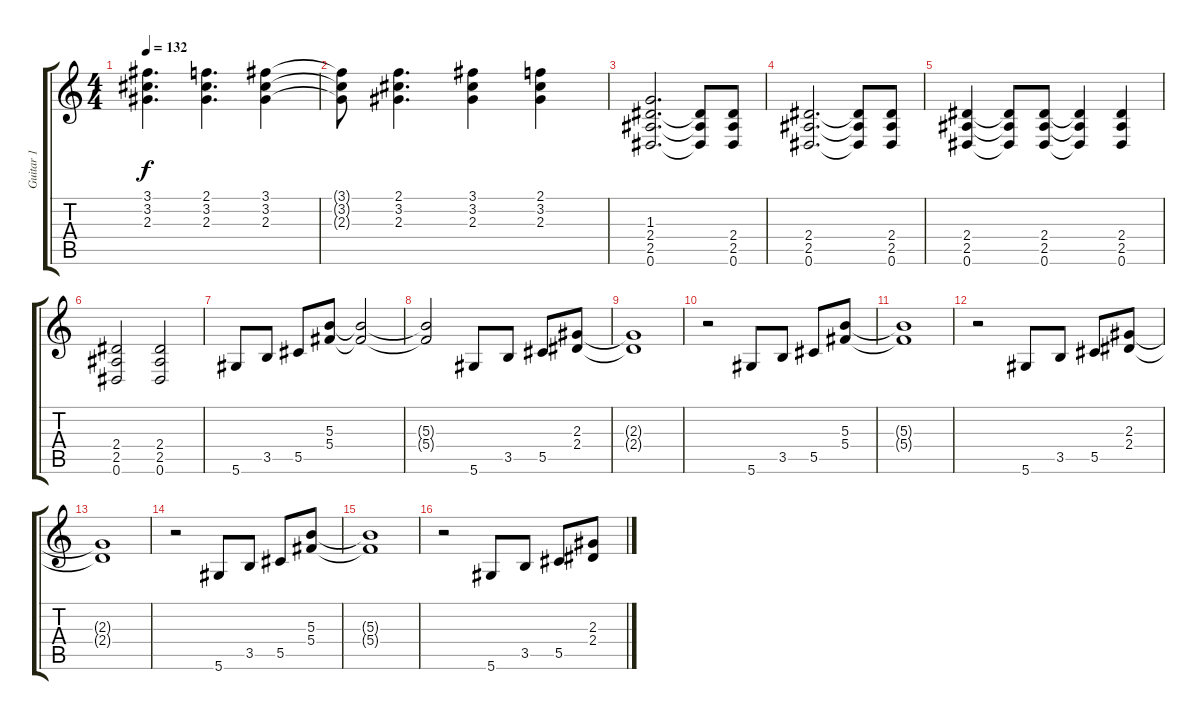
\track ("Guitar 1" "Guitar 1") {instrument distortionguitar}
\staff {score tabs}
\tuning (Eb4 Bb3 Gb3 Db3 Ab2 Eb2) {hide}
\ts (4 4)
\tempo 132
\clef g2
\ks c
(3.1 3.2 2.3).4{d dy f} (2.1 3.2 2.3).4{d} (3.1 3.2 2.3).4 |
(3.1{t} 3.2{t} 2.3{t}).8 (2.1 3.2 2.3).4{d} (3.1 3.2 2.3).4 (2.1 3.2 2.3).4 |
(1.3 2.4 2.5 0.6).2{d} (2.4{t} 2.5{t} 0.6{t}).8 (2.4 2.5 0.6).8 |
(2.4 2.5 0.6).2{d} (2.4{t} 2.5{t} 0.6{t}).8 (2.4 2.5 0.6).8 |
(2.4 2.5 0.6).4 (2.4{t} 2.5{t} 0.6{t}).8 (2.4 2.5 0.6).8 (2.4{t} 2.5{t} 0.6{t}).4 (2.4 2.5 0.6).4 |
(2.4 2.5 0.6).2 (2.4 2.5 0.6).2 |
5.6.8 3.5.8 5.5.8 (5.3 5.4).8 (5.3{t} 5.4{t}).2 |
(5.3{t} 5.4{t}).2 5.6.8 3.5.8 5.5.8 (2.3 2.4).8 |
(2.3{t} 2.4{t}).1 |
r.2 5.6.8 3.5.8 5.5.8 (5.3 5.4).8 |
(5.3{t} 5.4{t}).1 |
r.2 5.6.8 3.5.8 5.5.8 (2.3 2.4).8 |
(2.3{t} 2.4{t}).1 |
r.2 5.6.8 3.5.8 5.5.8 (5.3 5.4).8 |
(5.3{t} 5.4{t}).1 |
r.2 5.6.8 3.5.8 5.5.8 (2.3 2.4).8
